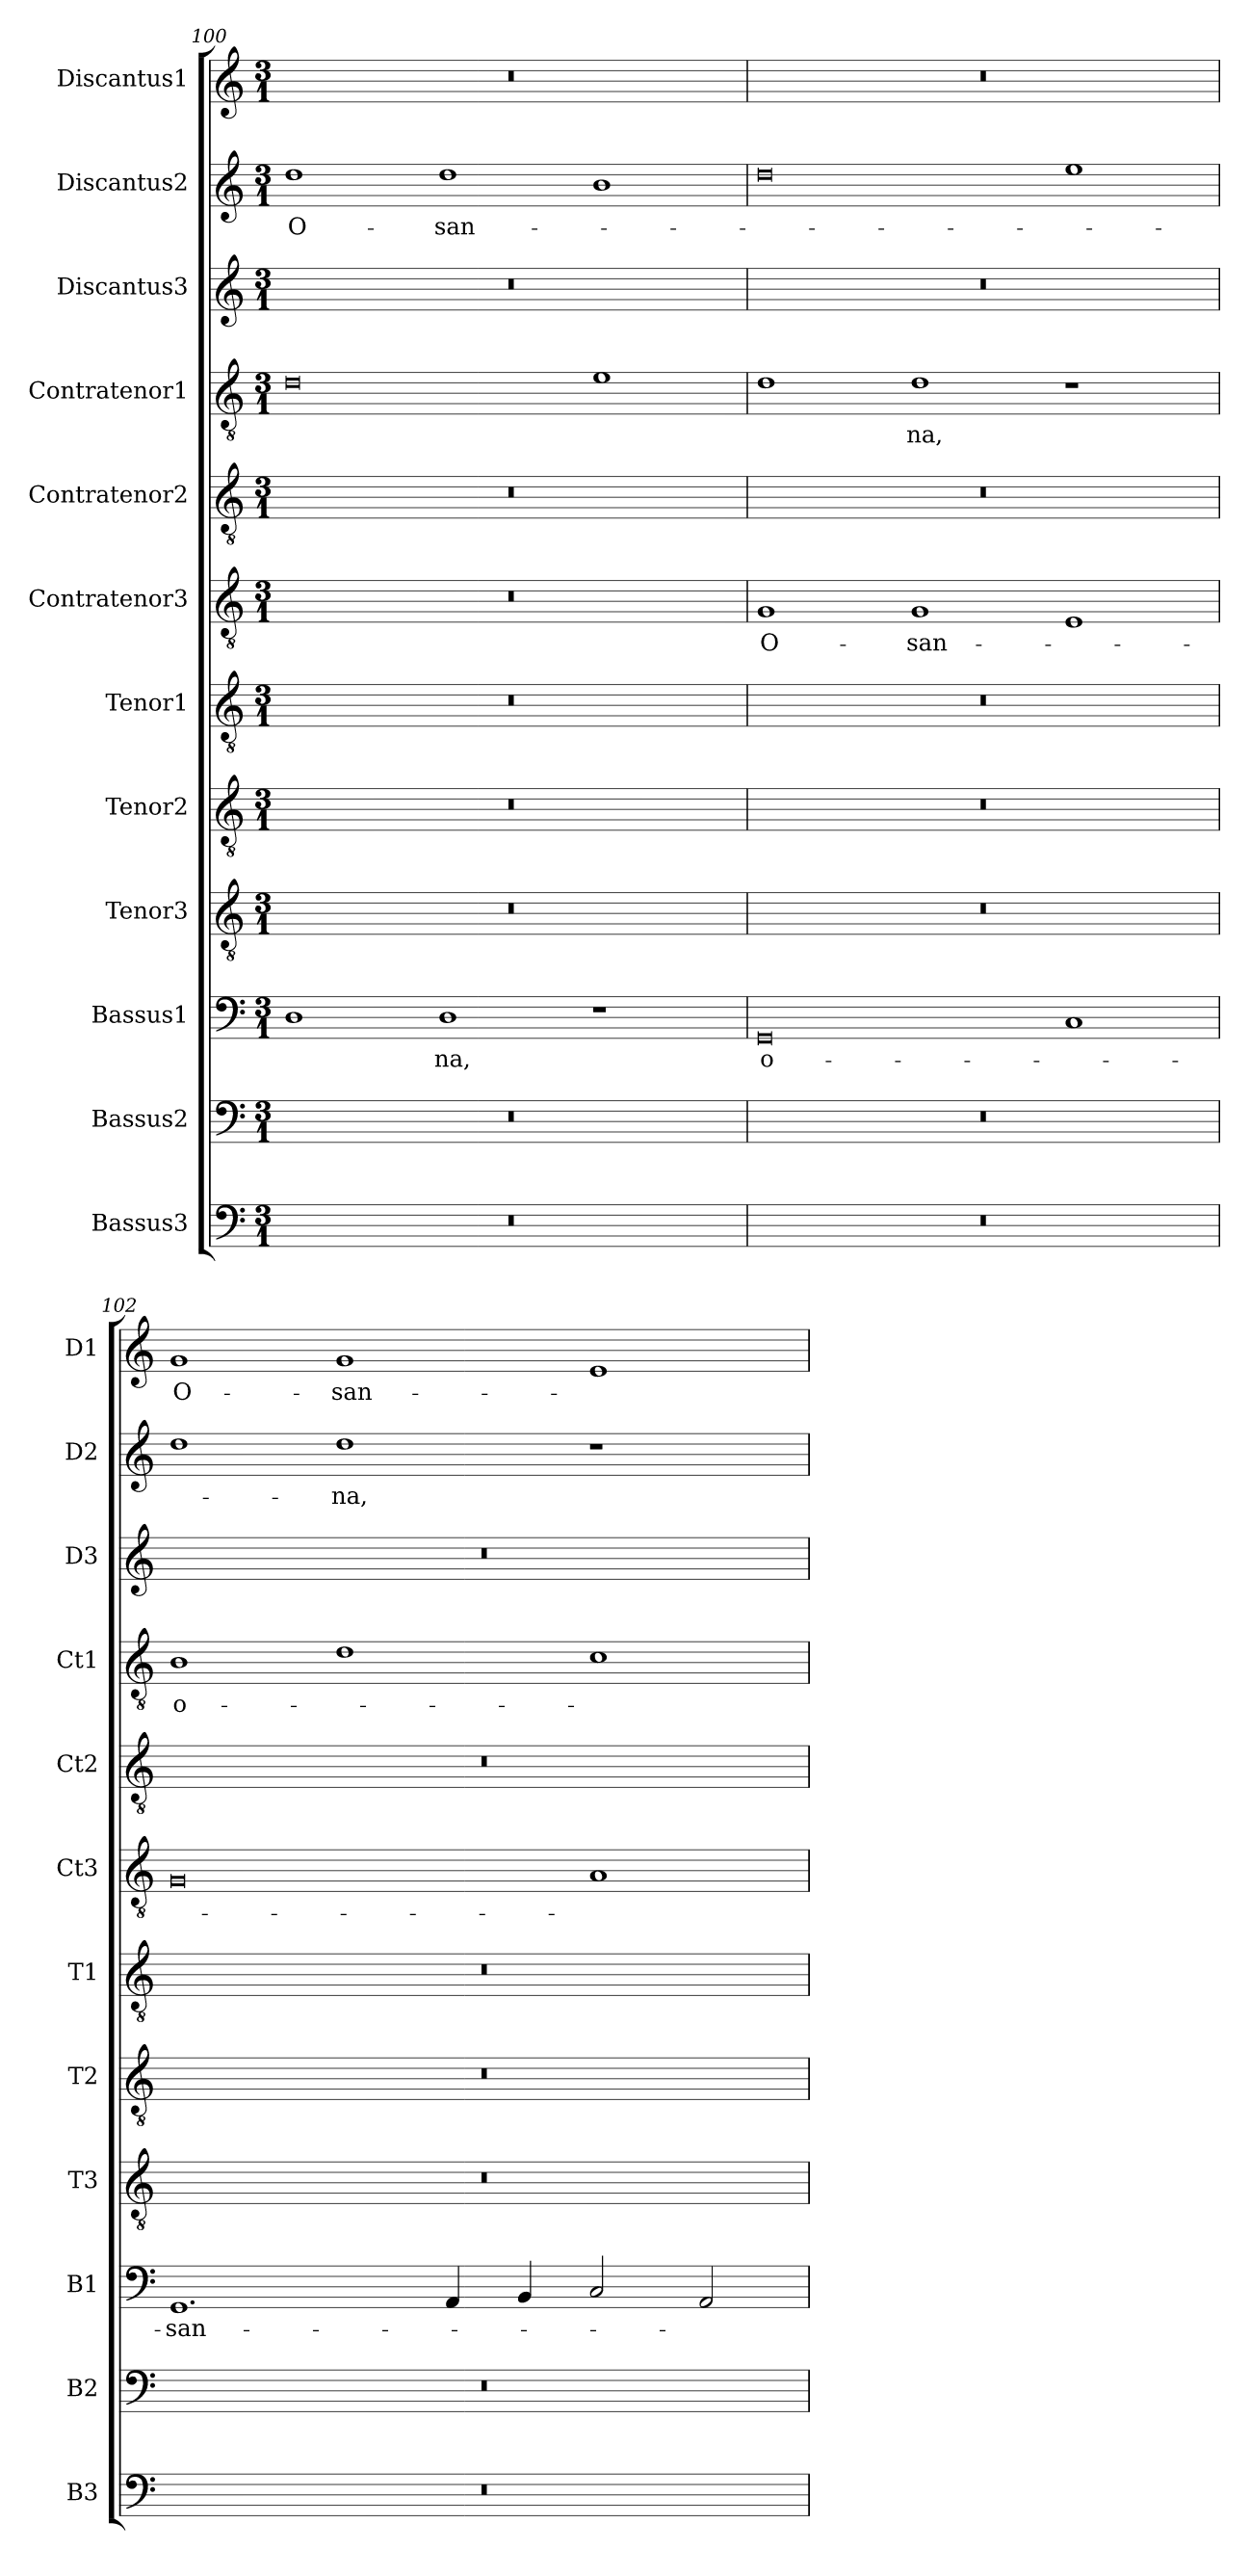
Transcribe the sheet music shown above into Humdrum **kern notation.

**kern	**kern	**kern	**text	**kern	**kern	**kern	**kern	**text	**kern	**kern	**text	**kern	**kern	**text	**kern	**text
*part12	*part11	*part10	*part10	*part9	*part8	*part7	*part6	*part6	*part5	*part4	*part4	*part3	*part2	*part2	*part1	*part1
*staff12	*staff11	*staff10	*staff10	*staff9	*staff8	*staff7	*staff6	*staff6	*staff5	*staff4	*staff4	*staff3	*staff2	*staff2	*staff1	*staff1
*I"Bassus3	*I"Bassus2	*I"Bassus1	*	*I"Tenor3	*I"Tenor2	*I"Tenor1	*I"Contratenor3	*	*I"Contratenor2	*I"Contratenor1	*	*I"Discantus3	*I"Discantus2	*	*I"Discantus1	*
*I'B3	*I'B2	*I'B1	*	*I'T3	*I'T2	*I'T1	*I'Ct3	*	*I'Ct2	*I'Ct1	*	*I'D3	*I'D2	*	*I'D1	*
*clefF4	*clefF4	*clefF4	*	*clefGv2	*clefGv2	*clefGv2	*clefGv2	*	*clefGv2	*clefGv2	*	*clefG2	*clefG2	*	*clefG2	*
*k[]	*k[]	*k[]	*	*k[]	*k[]	*k[]	*k[]	*	*k[]	*k[]	*	*k[]	*k[]	*	*k[]	*
*M3/1	*M3/1	*M3/1	*	*M3/1	*M3/1	*M3/1	*M3/1	*	*M3/1	*M3/1	*	*M3/1	*M3/1	*	*M3/1	*
=100	=100	=100	=100	=100	=100	=100	=100	=100	=100	=100	=100	=100	=100	=100	=100	=100
0.r	0.r	1D\	.	0.r	0.r	0.r	0.r	.	0.r	0d\	.	0.r	1dd\	O-	0.r	.
.	.	1D\	-na,	.	.	.	.	.	.	.	.	.	1dd\	-san-	.	.
.	.	1r	.	.	.	.	.	.	.	1e\	.	.	1b\	.	.	.
=101	=101	=101	=101	=101	=101	=101	=101	=101	=101	=101	=101	=101	=101	=101	=101	=101
0.r	0.r	0GG/	o-	0.r	0.r	0.r	1G/	O-	0.r	1d\	.	0.r	0dd\	.	0.r	.
.	.	.	.	.	.	.	1G/	-san-	.	1d\	-na,	.	.	.	.	.
.	.	1C/	.	.	.	.	1E/	.	.	1r	.	.	1ee\	.	.	.
=102	=102	=102	=102	=102	=102	=102	=102	=102	=102	=102	=102	=102	=102	=102	=102	=102
0.r	0.r	1.GG/	-san-	0.r	0.r	0.r	0G/	.	0.r	1B\	o-	0.r	1dd\	.	1g/	O-
.	.	.	.	.	.	.	.	.	.	1d\	.	.	1dd\	-na,	1g/	-san-
.	.	4AA/	.	.	.	.	.	.	.	.	.	.	.	.	.	.
.	.	4BB/	.	.	.	.	.	.	.	.	.	.	.	.	.	.
.	.	2C/	.	.	.	.	1A/	.	.	1c\	.	.	1r	.	1e/	.
.	.	2AA/	.	.	.	.	.	.	.	.	.	.	.	.	.	.
=	=	=	=	=	=	=	=	=	=	=	=	=	=	=	=	=
*-	*-	*-	*-	*-	*-	*-	*-	*-	*-	*-	*-	*-	*-	*-	*-	*-
